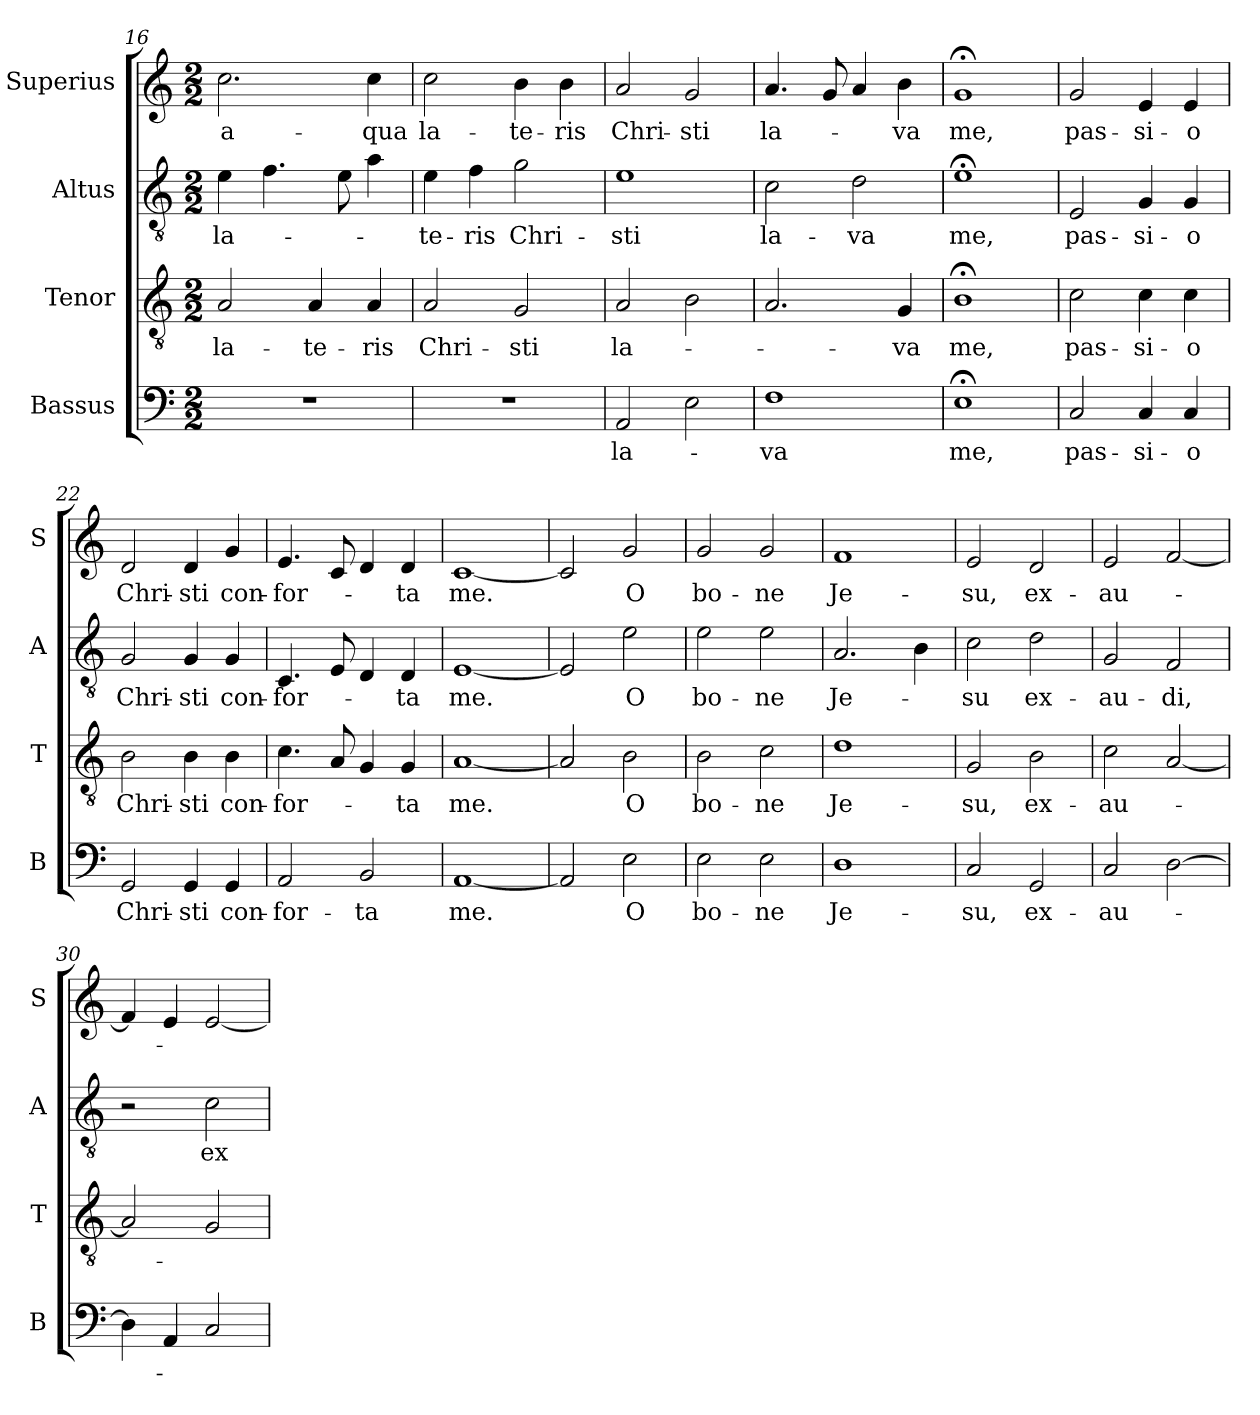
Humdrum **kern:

**kern	**text	**kern	**text	**kern	**text	**kern	**text
*part4	*part4	*part3	*part3	*part2	*part2	*part1	*part1
*staff4	*staff4	*staff3	*staff3	*staff2	*staff2	*staff1	*staff1
*I"Bassus	*	*I"Tenor	*	*I"Altus	*	*I"Superius	*
*I'B	*	*I'T	*	*I'A	*	*I'S	*
*clefF4	*	*clefGv2	*	*clefGv2	*	*clefG2	*
*k[]	*	*k[]	*	*k[]	*	*k[]	*
*M2/2	*	*M2/2	*	*M2/2	*	*M2/2	*
=16	=16	=16	=16	=16	=16	=16	=16
1r	.	2A	la-	4e	la-	2.cc	a-
.	.	.	.	4.f	.	.	.
.	.	4A	-te-	.	.	.	.
.	.	.	.	8e	.	.	.
.	.	4A	-ris	4a	.	4cc	-qua
=17	=17	=17	=17	=17	=17	=17	=17
!	!	!	!LO:LY:i	!	!	!	!
1r	.	2A	Chri-	4e	-te-	2cc	la-
.	.	.	.	4f	-ris	.	.
!	!	!	!LO:LY:i	!	!LO:LY:i	!	!
.	.	2G	-sti	2g	Chri-	4b	-te-
.	.	.	.	.	.	4b	-ris
=18	=18	=18	=18	=18	=18	=18	=18
!	!	!	!LO:LY:i	!	!LO:LY:i	!	!
2AA	la-	2A	la-	1e	-sti	2a	Chri-
2E	.	2B	.	.	.	2g	-sti
=19	=19	=19	=19	=19	=19	=19	=19
!	!	!	!	!	!LO:LY:i	!	!
1F	-va	2.A	.	2c	la-	4.a	la-
.	.	.	.	.	.	8g	.
!	!	!	!	!	!LO:LY:i	!	!
.	.	.	.	2d	-va	4a	.
!	!	!	!LO:LY:i	!	!	!	!
.	.	4G	-va	.	.	4b	-va
=20	=20	=20	=20	=20	=20	=20	=20
!	!	!	!LO:LY:i	!	!LO:LY:i	!	!
1E;<	me,	1B;<	me,	1e;<	me,	1g;<	me,
=21	=21	=21	=21	=21	=21	=21	=21
2C	pas-	2c	pas-	2E	pas-	2g	pas-
4C	-si-	4c	-si-	4G	-si-	4e	-si-
4C	-o	4c	-o	4G	-o	4e	-o
=22	=22	=22	=22	=22	=22	=22	=22
2GG	Chri-	2B	Chri-	2G	Chri-	2d	Chri-
4GG	-sti	4B	-sti	4G	-sti	4d	-sti
!	!LO:LY:i	!	!LO:LY:i	!	!LO:LY:i	!	!
4GG	con-	4B	con-	4G	con-	4g	con-
=23	=23	=23	=23	=23	=23	=23	=23
!	!LO:LY:i	!	!LO:LY:i	!	!LO:LY:i	!	!
2AA	-for-	4.c	-for-	4.C	-for-	4.e	-for-
.	.	8A	.	8E	.	8c	.
!	!LO:LY:i	!	!	!	!	!	!
2BB	-ta	4G	.	4D	.	4d	.
!	!	!	!LO:LY:i	!	!LO:LY:i	!	!
.	.	4G	-ta	4D	-ta	4d	-ta
=24	=24	=24	=24	=24	=24	=24	=24
!	!LO:LY:i	!	!LO:LY:i	!	!LO:LY:i	!	!
[1AA	me.	[1A	me.	[1E	me.	[1c	me.
=25	=25	=25	=25	=25	=25	=25	=25
2AA]	.	2A]	.	2E]	.	2c]	.
2E	O	2B	O	2e	O	2g	O
=26	=26	=26	=26	=26	=26	=26	=26
2E	bo-	2B	bo-	2e	bo-	2g	bo-
2E	-ne	2c	-ne	2e	-ne	2g	-ne
=27	=27	=27	=27	=27	=27	=27	=27
1D	Je-	1d	Je-	2.A	Je-	1f	Je-
.	.	.	.	4B	.	.	.
=28	=28	=28	=28	=28	=28	=28	=28
2C	-su,	2G	-su,	2c	-su	2e	-su,
!	!	!	!	!	!LO:LY:i	!	!
2GG	ex-	2B	ex-	2d	ex-	2d	ex-
=29	=29	=29	=29	=29	=29	=29	=29
!	!	!	!	!	!LO:LY:i	!	!
2C	-au-	2c	-au-	2G	-au-	2e	-au-
!	!	!	!	!	!LO:LY:i	!	!
[2D	.	[2A	.	2F	-di,	[2f	.
=30	=30	=30	=30	=30	=30	=30	=30
4D]	.	2A]	.	2r	.	4f]	.
4AA	.	.	.	.	.	4e	.
!	!	!	!	!	!LO:LY:i	!	!
2C	.	2G	.	2c	ex-	[2e	.
=	=	=	=	=	=	=	=
*-	*-	*-	*-	*-	*-	*-	*-
